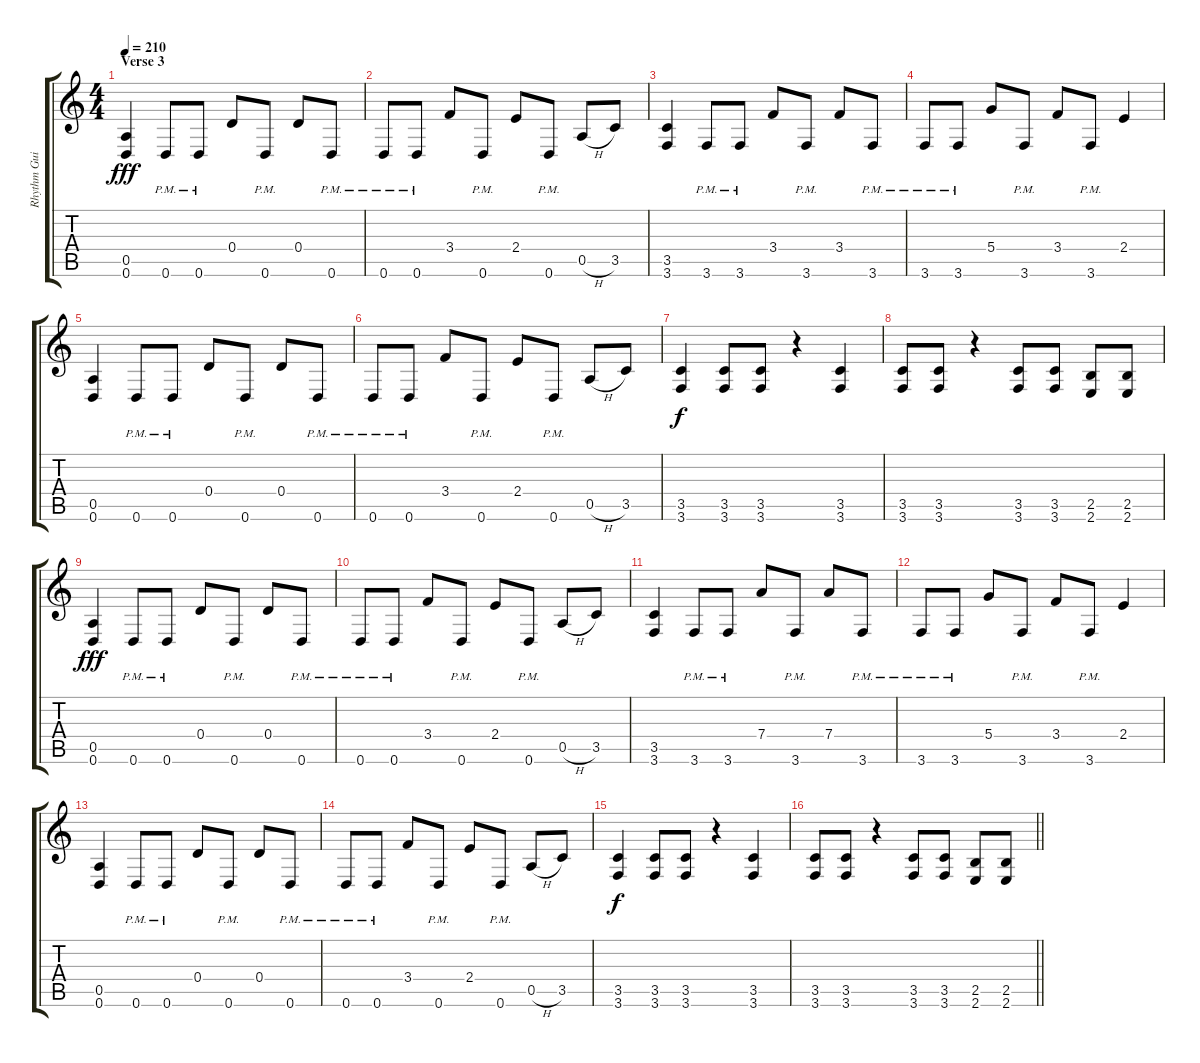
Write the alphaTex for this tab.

\track ("Rhythm Guitar" "Rhythm Gui") {instrument distortionguitar}
\staff {score tabs}
\tuning (E4 B3 G3 D3 A2 D2) {hide}
\ts (4 4)
\section ("" "Verse 3")
\tempo 210
\clef g2
\ks c
(0.5 0.6).4{dy fff} 0.6{pm}.8 0.6{pm}.8 0.4.8 0.6{pm}.8 0.4.8 0.6{pm}.8 |
0.6{pm}.8 0.6{pm}.8 3.4.8 0.6{pm}.8 2.4.8 0.6{pm}.8 0.5{h}.8 3.5.8 |
(3.5 3.6).4 3.6{pm}.8 3.6{pm}.8 3.4.8 3.6{pm}.8 3.4.8 3.6{pm}.8 |
3.6{pm}.8 3.6{pm}.8 5.4.8 3.6{pm}.8 3.4.8 3.6{pm}.8 2.4.4 |
(0.5 0.6).4 0.6{pm}.8 0.6{pm}.8 0.4.8 0.6{pm}.8 0.4.8 0.6{pm}.8 |
0.6{pm}.8 0.6{pm}.8 3.4.8 0.6{pm}.8 2.4.8 0.6{pm}.8 0.5{h}.8 3.5.8 |
(3.5 3.6).4{dy f} (3.5 3.6).8 (3.5 3.6).8 r.4 (3.5 3.6).4 |
(3.5 3.6).8 (3.5 3.6).8 r.4 (3.5 3.6).8 (3.5 3.6).8 (2.5 2.6).8 (2.5 2.6).8 |
(0.5 0.6).4{dy fff} 0.6{pm}.8 0.6{pm}.8 0.4.8 0.6{pm}.8 0.4.8 0.6{pm}.8 |
0.6{pm}.8 0.6{pm}.8 3.4.8 0.6{pm}.8 2.4.8 0.6{pm}.8 0.5{h}.8 3.5.8 |
(3.5 3.6).4 3.6{pm}.8 3.6{pm}.8 7.4.8 3.6{pm}.8 7.4.8 3.6{pm}.8 |
3.6{pm}.8 3.6{pm}.8 5.4.8 3.6{pm}.8 3.4.8 3.6{pm}.8 2.4.4 |
(0.5 0.6).4 0.6{pm}.8 0.6{pm}.8 0.4.8 0.6{pm}.8 0.4.8 0.6{pm}.8 |
0.6{pm}.8 0.6{pm}.8 3.4.8 0.6{pm}.8 2.4.8 0.6{pm}.8 0.5{h}.8 3.5.8 |
(3.5 3.6).4{dy f} (3.5 3.6).8 (3.5 3.6).8 r.4 (3.5 3.6).4 |
\barLineRight lightlight
(3.5 3.6).8 (3.5 3.6).8 r.4 (3.5 3.6).8 (3.5 3.6).8 (2.5 2.6).8 (2.5 2.6).8
